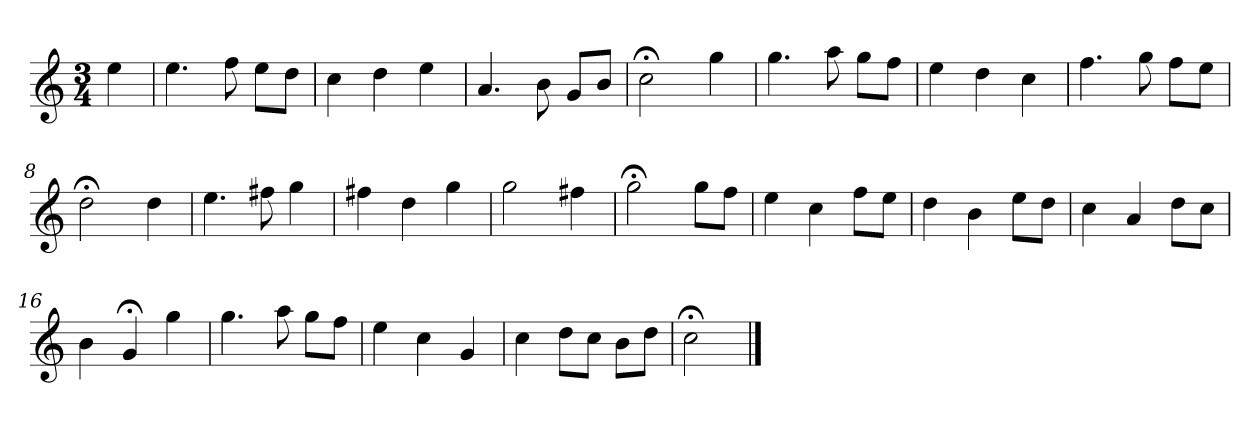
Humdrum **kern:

**kern
*part1
*staff1
*k[]
*C:
*M3/4
*MM120
=
4ee
=1
4.ee
8ff
8eeL
8ddJ
=2
4cc
4dd
4ee
=3
4.a
8b
8gL
8bJ
=4
2cc;<
4gg
=5
4.gg
8aa
8ggL
8ffJ
=6
4ee
4dd
4cc
=7
4.ff
8gg
8ffL
8eeJ
=8
2dd;<
4dd
=9
4.ee
8ff#X
4gg
=10
4ff#X
4dd
4gg
=11
2gg
4ff#X
=12
2gg;<
8ggL
8ffJ
=13
4ee
4cc
8ffL
8eeJ
=14
4dd
4b
8eeL
8ddJ
=15
4cc
4a
8ddL
8ccJ
=16
4b
4g;<
4gg
=17
4.gg
8aa
8ggL
8ffJ
=18
4ee
4cc
4g
=19
4cc
8ddL
8ccJ
8bL
8ddJ
=20
2cc;<
==
*-
